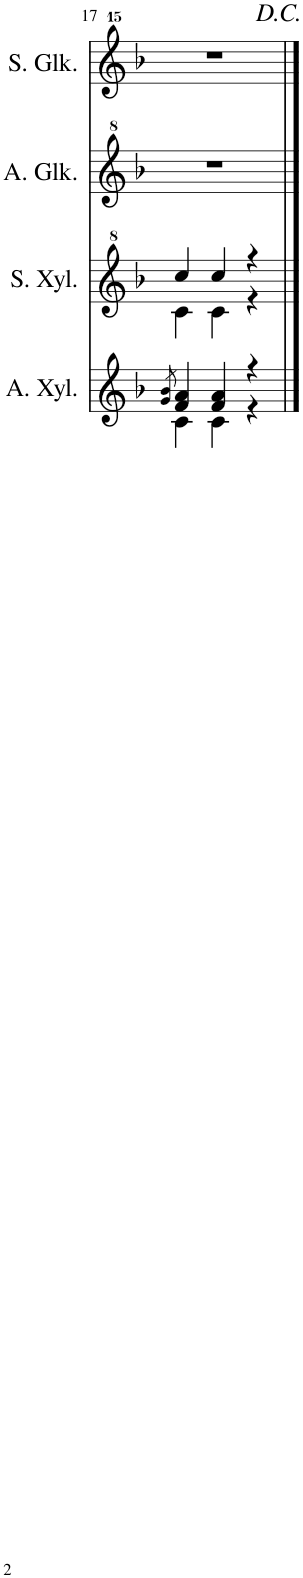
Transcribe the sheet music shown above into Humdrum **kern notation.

**kern	**kern	**kern	**kern
*part4	*part3	*part2	*part1
*staff4	*staff3	*staff2	*staff1
*I"Alt-Xylophon	*I"Sopran-Xylophon	*I"Alt-Glockenspiel	*I"Sopran-Glockenspiel
*I'A. Xyl.	*I'S. Xyl.	*I'A. Glk.	*I'S. Glk.
!!LO:PB:g=z
*clefG2	*clefG^2	*clefG^2	*clefG^^2
*k[b-]	*k[b-]	*k[b-]	*k[b-]
*M3/4	*M3/4	*M3/4	*M3/4
=17	=17	=17	=17
8qg/ 8qb-/	.	.	.
*^	*^	*	*
4f/ 4a/	4c\	4ccc/	4cc\	2.r	2.r
4f/ 4a/	4c\	4ccc/	4cc\	.	.
4r	4r	4r	4r	.	.
!	!	!	!	!	!LO:TX:a:t=<i>D.C.</i>
*v	*v	*	*	*	*
*	*v	*v	*	*
==	==	==	==
*-	*-	*-	*-
